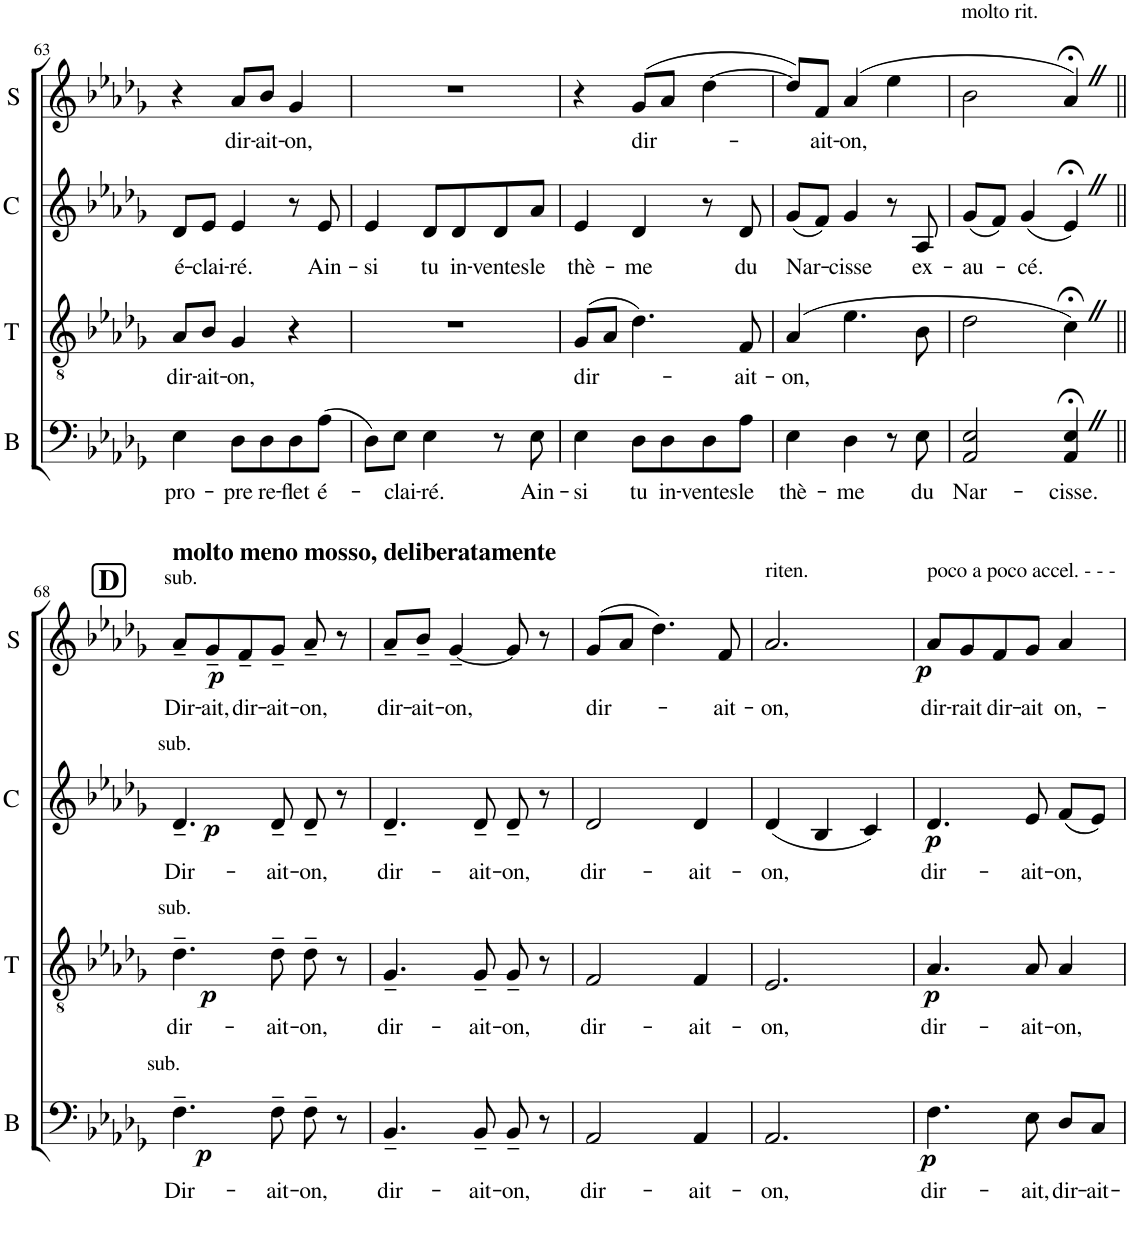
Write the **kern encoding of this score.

**kern	**text	**dynam	**kern	**text	**dynam	**kern	**text	**dynam	**kern	**text	**dynam
*part4	*part4	*part4	*part3	*part3	*part3	*part2	*part2	*part2	*part1	*part1	*part1
*staff4	*staff4	*staff4	*staff3	*staff3	*staff3	*staff2	*staff2	*staff2	*staff1	*staff1	*staff1
*I"Bassi	*	*	*I"Tenori	*	*	*I"Contralti	*	*	*I"Soprani	*	*
*I'B	*	*	*I'T	*	*	*I'C	*	*	*I'S	*	*
!!LO:PB:g=z
*clefF4	*	*	*clefGv2	*	*	*clefG2	*	*	*clefG2	*	*
*	*	*	*	*	*	*	*	*	*Trd1c2	*	*
*k[b-e-a-d-g-]	*	*	*k[b-e-a-d-g-]	*	*	*k[b-e-a-d-g-]	*	*	*k[b-e-a-d-g-]	*	*
*D-:	*	*	*D-:	*	*	*D-:	*	*	*D-:	*	*
*M3/4	*	*	*M3/4	*	*	*M3/4	*	*	*M3/4	*	*
=63	=63	=63	=63	=63	=63	=63	=63	=63	=63	=63	=63
!	!LO:LY:b	!	!	!LO:LY:b	!	!	!LO:LY:b	!	!	!	!
4E-\	pro-	.	8A-/L	dir-	.	8d-/L	é-	.	4r	.	.
!	!	!	!	!LO:LY:b	!	!	!LO:LY:b	!	!	!	!
.	.	.	8B-/J	-ait-	.	8e-/J	-clai-	.	.	.	.
!	!LO:LY:b	!	!	!LO:LY:b	!	!	!LO:LY:b	!	!	!LO:LY:b	!
8D-\L	-pre	.	4G-/	-on,	.	4e-/	-ré.	.	8a-/L	dir-	.
!	!LO:LY:b	!	!	!	!	!	!	!	!	!LO:LY:b	!
8D-\	re-	.	.	.	.	.	.	.	8b-/J	-ait-	.
!	!LO:LY:b	!	!	!	!	!	!	!	!	!LO:LY:b	!
8D-\	-flet	.	4r	.	.	8r	.	.	4g-/	-on,	.
!	!LO:LY:b	!	!	!	!	!	!LO:LY:b	!	!	!	!
(8A-\J	é-	.	.	.	.	8e-/	Ain-	.	.	.	.
=64	=64	=64	=64	=64	=64	=64	=64	=64	=64	=64	=64
!	!	!	!	!	!	!	!LO:LY:b	!	!	!	!
8D-\L)	.	.	2.r	.	.	4e-/	-si	.	2.r	.	.
!	!LO:LY:b	!	!	!	!	!	!	!	!	!	!
8E-\J	-clai-	.	.	.	.	.	.	.	.	.	.
!	!LO:LY:b	!	!	!	!	!	!LO:LY:b	!	!	!	!
4E-\	-ré.	.	.	.	.	8d-/L	tu	.	.	.	.
!	!	!	!	!	!	!	!LO:LY:b	!	!	!	!
.	.	.	.	.	.	8d-/	in-	.	.	.	.
!	!	!	!	!	!	!	!LO:LY:b	!	!	!	!
8r	.	.	.	.	.	8d-/	-ventes	.	.	.	.
!	!LO:LY:b	!	!	!	!	!	!LO:LY:b	!	!	!	!
8E-\	Ain-	.	.	.	.	8a-/J	le	.	.	.	.
=65	=65	=65	=65	=65	=65	=65	=65	=65	=65	=65	=65
!	!LO:LY:b	!	!	!LO:LY:b	!	!	!LO:LY:b	!	!	!	!
4E-\	-si	.	(8G-/L	dir-	.	4e-/	thè-	.	4r	.	.
.	.	.	8A-/J	.	.	.	.	.	.	.	.
!	!LO:LY:b	!	!	!	!	!	!LO:LY:b	!	!	!LO:LY:b	!
8D-\L	tu	.	4.d-\)	.	.	4d-/	-me	.	(8g-/L	dir-	.
!	!LO:LY:b	!	!	!	!	!	!	!	!	!	!
8D-\	in-	.	.	.	.	.	.	.	8a-/J	.	.
!	!LO:LY:b	!	!	!	!	!	!	!	!	!	!
8D-\	-ventes	.	.	.	.	8r	.	.	[4dd-\	.	.
!	!LO:LY:b	!	!	!LO:LY:b	!	!	!LO:LY:b	!	!	!	!
8A-\J	le	.	8F/	-ait-	.	8d-/	du	.	.	.	.
=66	=66	=66	=66	=66	=66	=66	=66	=66	=66	=66	=66
!	!LO:LY:b	!	!	!LO:LY:b	!	!	!LO:LY:b	!	!	!	!
4E-\	thè-	.	(4A-/	-on,	.	(8g-/L	Nar-	.	8dd-/L])	.	.
!	!	!	!	!	!	!	!	!	!	!LO:LY:b	!
.	.	.	.	.	.	8f/J)	.	.	8f/J	-ait-	.
!	!LO:LY:b	!	!	!	!	!	!LO:LY:b	!	!	!LO:LY:b	!
4D-\	-me	.	4.e-\	.	.	4g-/	-cisse	.	(4a-/	-on,	.
8r	.	.	.	.	.	8r	.	.	4ee-\	.	.
!	!LO:LY:b	!	!	!	!	!	!LO:LY:b	!	!	!	!
8E-\	du	.	8B-\	.	.	8A-/	ex-	.	.	.	.
=67	=67	=67	=67	=67	=67	=67	=67	=67	=67	=67	=67
!	!	!	!	!	!	!	!	!	!LO:TX:a:t=molto rit.	!	!
!	!LO:LY:b	!	!	!	!	!	!LO:LY:b	!	!	!	!
2AA-/ 2E-/	Nar-	.	2d-\	.	.	(8g-/L	-au-	.	2b-\	.	.
.	.	.	.	.	.	8f/J)	.	.	.	.	.
!	!	!	!	!	!	!	!LO:LY:b	!	!	!	!
.	.	.	.	.	.	(4g-/	-cé.	.	.	.	.
!	!LO:LY:b	!	!	!	!	!	!	!	!	!	!
4AA-/;<Z 4E-/;<Z	-cisse.	.	4c;<Z\)	.	.	4e-;<Z/)	.	.	4a-;<Z/)	.	.
!!LO:LB:g=z
=68||	=68||	=68||	=68||	=68||	=68||	=68||	=68||	=68||	=68||	=68||	=68||
!!LO:REH:place=s1:a:B:cj:fs=14:t=D
!	!	!	!	!	!	!	!	!	!LO:TX:a:t=sub.	!	!
!	!	!	!	!	!	!	!	!	!LO:TX:a:B:t=molto meno mosso, deliberatamente	!	!
!	!	!	!	!	!	!LO:TX:a:t=sub.	!	!	!	!	!
!	!	!	!LO:TX:a:t=sub.	!	!	!	!	!	!	!	!
!LO:TX:a:t=sub.	!	!	!	!	!	!	!	!	!	!	!
!	!LO:LY:b	!LO:DY:b	!	!LO:LY:b	!LO:DY:b	!	!LO:LY:b	!LO:DY:b	!	!LO:LY:b	!
4.F~\	Dir-	p	4.d-~\	dir-	p	4.d-~/	Dir-	p	8a-~/L	Dir-	.
!	!	!	!	!	!	!	!	!	!	!LO:LY:b	!LO:DY:b
.	.	.	.	.	.	.	.	.	8g-~/	-ait,	p
!	!	!	!	!	!	!	!	!	!	!LO:LY:b	!
.	.	.	.	.	.	.	.	.	8f~/	dir-	.
!	!LO:LY:b	!	!	!LO:LY:b	!	!	!LO:LY:b	!	!	!LO:LY:b	!
8F~\	-ait-	.	8d-~\	-ait-	.	8d-~/	-ait-	.	8g-~/J	-ait-	.
!	!LO:LY:b	!	!	!LO:LY:b	!	!	!LO:LY:b	!	!	!LO:LY:b	!
8F~\	-on,	.	8d-~\	-on,	.	8d-~/	-on,	.	8a-~/	-on,	.
8r	.	.	8r	.	.	8r	.	.	8r	.	.
=69	=69	=69	=69	=69	=69	=69	=69	=69	=69	=69	=69
!	!LO:LY:b	!	!	!LO:LY:b	!	!	!LO:LY:b	!	!	!LO:LY:b	!
4.BB-~/	dir-	.	4.G-~/	dir-	.	4.d-~/	dir-	.	8a-~/L	dir-	.
!	!	!	!	!	!	!	!	!	!	!LO:LY:b	!
.	.	.	.	.	.	.	.	.	8b-~/J	-ait-	.
!	!	!	!	!	!	!	!	!	!	!LO:LY:b	!
.	.	.	.	.	.	.	.	.	[4g-~/	-on,	.
!	!LO:LY:b	!	!	!LO:LY:b	!	!	!LO:LY:b	!	!	!	!
8BB-~/	-ait-	.	8G-~/	-ait-	.	8d-~/	-ait-	.	.	.	.
!	!LO:LY:b	!	!	!LO:LY:b	!	!	!LO:LY:b	!	!	!	!
8BB-~/	-on,	.	8G-~/	-on,	.	8d-~/	-on,	.	8g-/]	.	.
8r	.	.	8r	.	.	8r	.	.	8r	.	.
=70	=70	=70	=70	=70	=70	=70	=70	=70	=70	=70	=70
!	!LO:LY:b	!	!	!LO:LY:b	!	!	!LO:LY:b	!	!	!LO:LY:b	!
2AA-/	dir-	.	2F/	dir-	.	2d-/	dir-	.	(8g-/L	dir-	.
.	.	.	.	.	.	.	.	.	8a-/J	.	.
.	.	.	.	.	.	.	.	.	4.dd-\)	.	.
!	!LO:LY:b	!	!	!LO:LY:b	!	!	!LO:LY:b	!	!	!	!
4AA-/	-ait-	.	4F/	-ait-	.	4d-/	-ait-	.	.	.	.
!	!	!	!	!	!	!	!	!	!	!LO:LY:b	!
.	.	.	.	.	.	.	.	.	8f/	-ait-	.
=71	=71	=71	=71	=71	=71	=71	=71	=71	=71	=71	=71
!	!	!	!	!	!	!	!	!	!LO:TX:a:t=riten.	!	!
!	!LO:LY:b	!	!	!LO:LY:b	!	!	!LO:LY:b	!	!	!LO:LY:b	!
2.AA-/	-on,	.	2.E-/	-on,	.	(4d-/	-on,	.	2.a-/	-on,	.
.	.	.	.	.	.	4B-/	.	.	.	.	.
.	.	.	.	.	.	4c/)	.	.	.	.	.
=72	=72	=72	=72	=72	=72	=72	=72	=72	=72	=72	=72
!	!	!	!	!	!	!	!	!	!LO:TX:a:t=poco a poco accel. - - -	!	!
!	!LO:LY:b	!LO:DY:b	!	!LO:LY:b	!LO:DY:b	!	!LO:LY:b	!LO:DY:b	!	!LO:LY:b	!LO:DY:b
4.F\	dir-	p	4.A-/	dir-	p	4.d-/	dir-	p	8a-/L	dir-	p
!	!	!	!	!	!	!	!	!	!	!LO:LY:b	!
.	.	.	.	.	.	.	.	.	8g-/	-rait	.
!	!	!	!	!	!	!	!	!	!	!LO:LY:b	!
.	.	.	.	.	.	.	.	.	8f/	dir-	.
!	!LO:LY:b	!	!	!LO:LY:b	!	!	!LO:LY:b	!	!	!LO:LY:b	!
8E-\	-ait,	.	8A-/	-ait-	.	8e-/	-ait-	.	8g-/J	-ait	.
!	!LO:LY:b	!	!	!LO:LY:b	!	!	!LO:LY:b	!	!	!LO:LY:b	!
8D-/L	dir-	.	4A-/	-on,	.	(8f/L	-on,	.	4a-/	on,-	.
!	!LO:LY:b	!	!	!	!	!	!	!	!	!	!
8C/J	-ait-	.	.	.	.	8e-/J)	.	.	.	.	.
=	=	=	=	=	=	=	=	=	=	=	=
*-	*-	*-	*-	*-	*-	*-	*-	*-	*-	*-	*-
